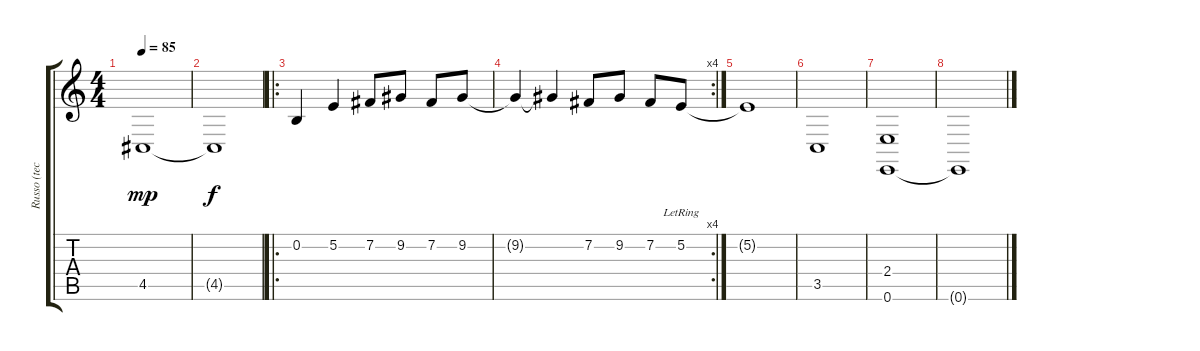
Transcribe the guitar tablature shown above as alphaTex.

\track ("Russo (teclado)" "Russo (tec") {instrument accordion}
\staff {score tabs}
\tuning (E4 B3 G3 D3 A2 E2) {hide}
\ts (4 4)
\tempo 85
\clef g2
\ks c
4.5.1{dy mp} |
4.5{t}.1{dy f} |
\ro
0.2.4 5.2.4 7.2.8 9.2.8 7.2.8 9.2.8 |
\rc 4
9.2{t}.4 9.2{t}.4 7.2.8 9.2.8 7.2.8 5.2{lr}.8 |
5.2{t}.1 |
3.5.1 |
(2.4 0.6).1 |
0.6{t}.1
